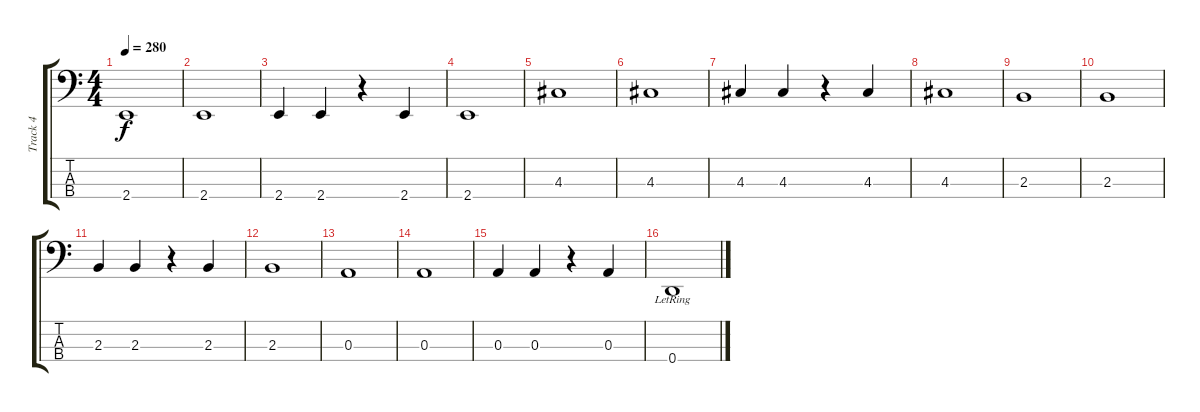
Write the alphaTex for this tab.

\track ("Track 4" "Track 4") {instrument electricbasspick}
\staff {score tabs}
\tuning (G2 D2 A1 D1) {hide}
\ts (4 4)
\tempo 280
\clef f4
\ks c
2.4.1{dy f} |
2.4.1 |
2.4.4 2.4.4 r.4 2.4.4 |
2.4.1 |
4.3.1 |
4.3.1 |
4.3.4 4.3.4 r.4 4.3.4 |
4.3.1 |
2.3.1 |
2.3.1 |
2.3.4 2.3.4 r.4 2.3.4 |
2.3.1 |
0.3.1 |
0.3.1 |
0.3.4 0.3.4 r.4 0.3.4 |
0.4{lr}.1
